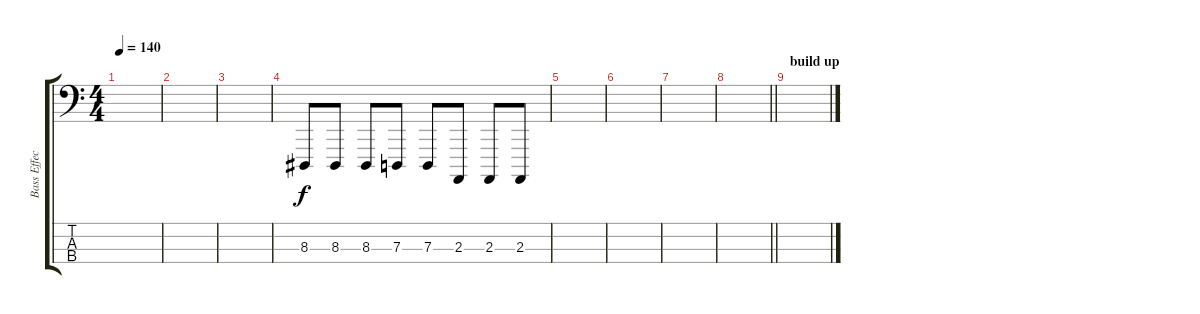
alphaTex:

\track ("Bass Effect 2" "Bass Effec") {instrument lead8bassandlead}
\staff {score tabs}
\tuning (F1 C1 G0 C0) {hide}
\ts (4 4)
\tempo 140
\clef f4
\ks c
|
|
|
8.3.8 8.3.8 8.3.8 7.3.8 7.3.8 2.3.8 2.3.8 2.3.8 |
|
|
|
\barLineRight lightlight
|
\section ("" "build up")
